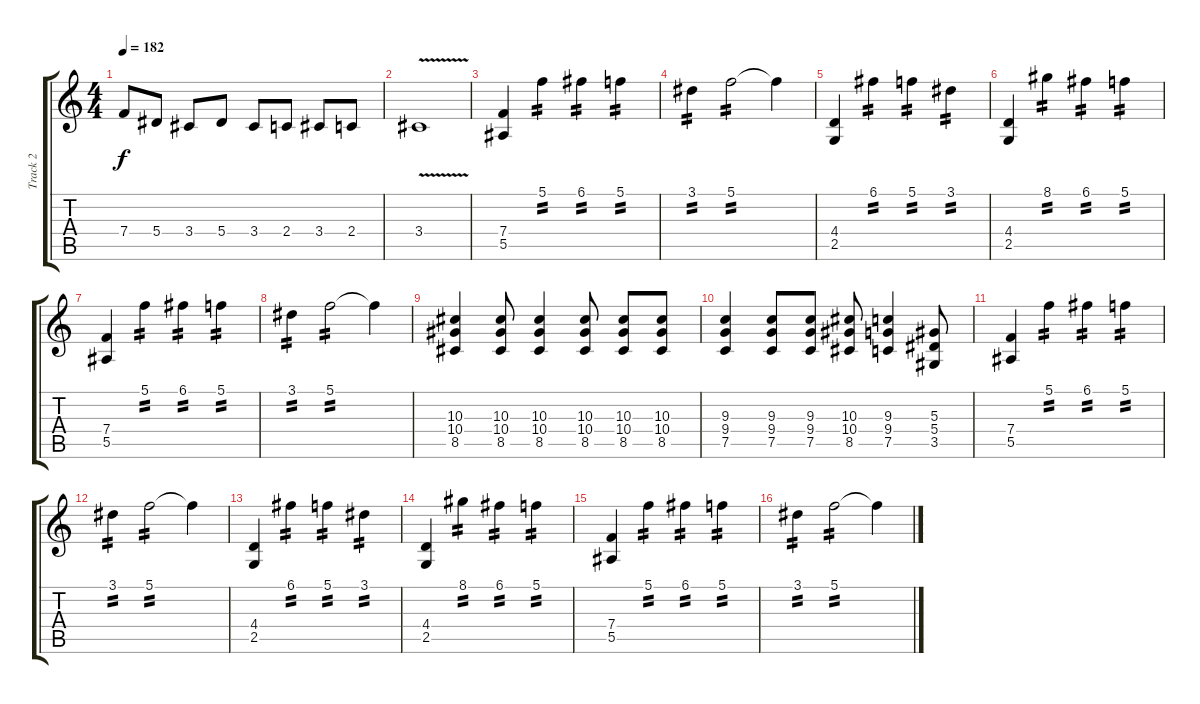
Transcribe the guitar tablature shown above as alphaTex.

\track ("Track 2" "Track 2") {instrument distortionguitar}
\staff {score tabs}
\tuning (C4 G3 Eb3 Bb2 F2 C2) {hide}
\ts (4 4)
\tempo 182
\clef g2
\ks c
7.4.8{dy f} 5.4.8 3.4.8 5.4.8 3.4.8 2.4.8 3.4.8 2.4.8 |
3.4{v}.1 |
(7.4 5.5).4 5.1.4{tp 2} 6.1.4{tp 2} 5.1.4{tp 2} |
3.1.4{tp 2} 5.1.2{tp 2} 5.1{t}.4 |
(4.4 2.5).4 6.1.4{tp 2} 5.1.4{tp 2} 3.1.4{tp 2} |
(4.4 2.5).4 8.1.4{tp 2} 6.1.4{tp 2} 5.1.4{tp 2} |
(7.4 5.5).4 5.1.4{tp 2} 6.1.4{tp 2} 5.1.4{tp 2} |
3.1.4{tp 2} 5.1.2{tp 2} 5.1{t}.4 |
(10.3 10.4 8.5).4 (10.3 10.4 8.5).8 (10.3 10.4 8.5).4 (10.3 10.4 8.5).8 (10.3 10.4 8.5).8 (10.3 10.4 8.5).8 |
(9.3 9.4 7.5).4 (9.3 9.4 7.5).8 (9.3 9.4 7.5).8 (10.3 10.4 8.5).8 (9.3 9.4 7.5).4 (5.3 5.4 3.5).8 |
(7.4 5.5).4 5.1.4{tp 2} 6.1.4{tp 2} 5.1.4{tp 2} |
3.1.4{tp 2} 5.1.2{tp 2} 5.1{t}.4 |
(4.4 2.5).4 6.1.4{tp 2} 5.1.4{tp 2} 3.1.4{tp 2} |
(4.4 2.5).4 8.1.4{tp 2} 6.1.4{tp 2} 5.1.4{tp 2} |
(7.4 5.5).4 5.1.4{tp 2} 6.1.4{tp 2} 5.1.4{tp 2} |
3.1.4{tp 2} 5.1.2{tp 2} 5.1{t}.4
